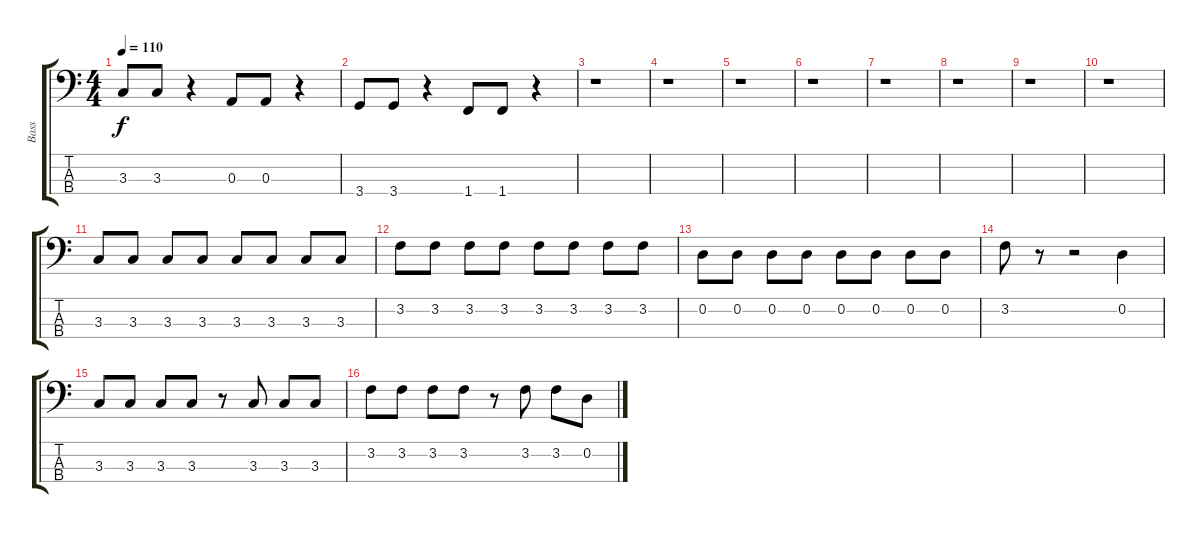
\track ("Bass" "Bass") {instrument electricbassfinger}
\staff {score tabs}
\tuning (G2 D2 A1 E1) {hide}
\ts (4 4)
\tempo 110
\clef f4
\ks c
3.3.8{dy f} 3.3.8 r.4 0.3.8 0.3.8 r.4 |
3.4.8 3.4.8 r.4 1.4.8 1.4.8 r.4 |
r.1 |
r.1 |
r.1 |
r.1 |
r.1 |
r.1 |
r.1 |
r.1 |
3.3.8 3.3.8 3.3.8 3.3.8 3.3.8 3.3.8 3.3.8 3.3.8 |
3.2.8 3.2.8 3.2.8 3.2.8 3.2.8 3.2.8 3.2.8 3.2.8 |
0.2.8 0.2.8 0.2.8 0.2.8 0.2.8 0.2.8 0.2.8 0.2.8 |
3.2.8 r.8 r.2 0.2.4 |
3.3.8 3.3.8 3.3.8 3.3.8 r.8 3.3.8 3.3.8 3.3.8 |
3.2.8 3.2.8 3.2.8 3.2.8 r.8 3.2.8 3.2.8 0.2.8
